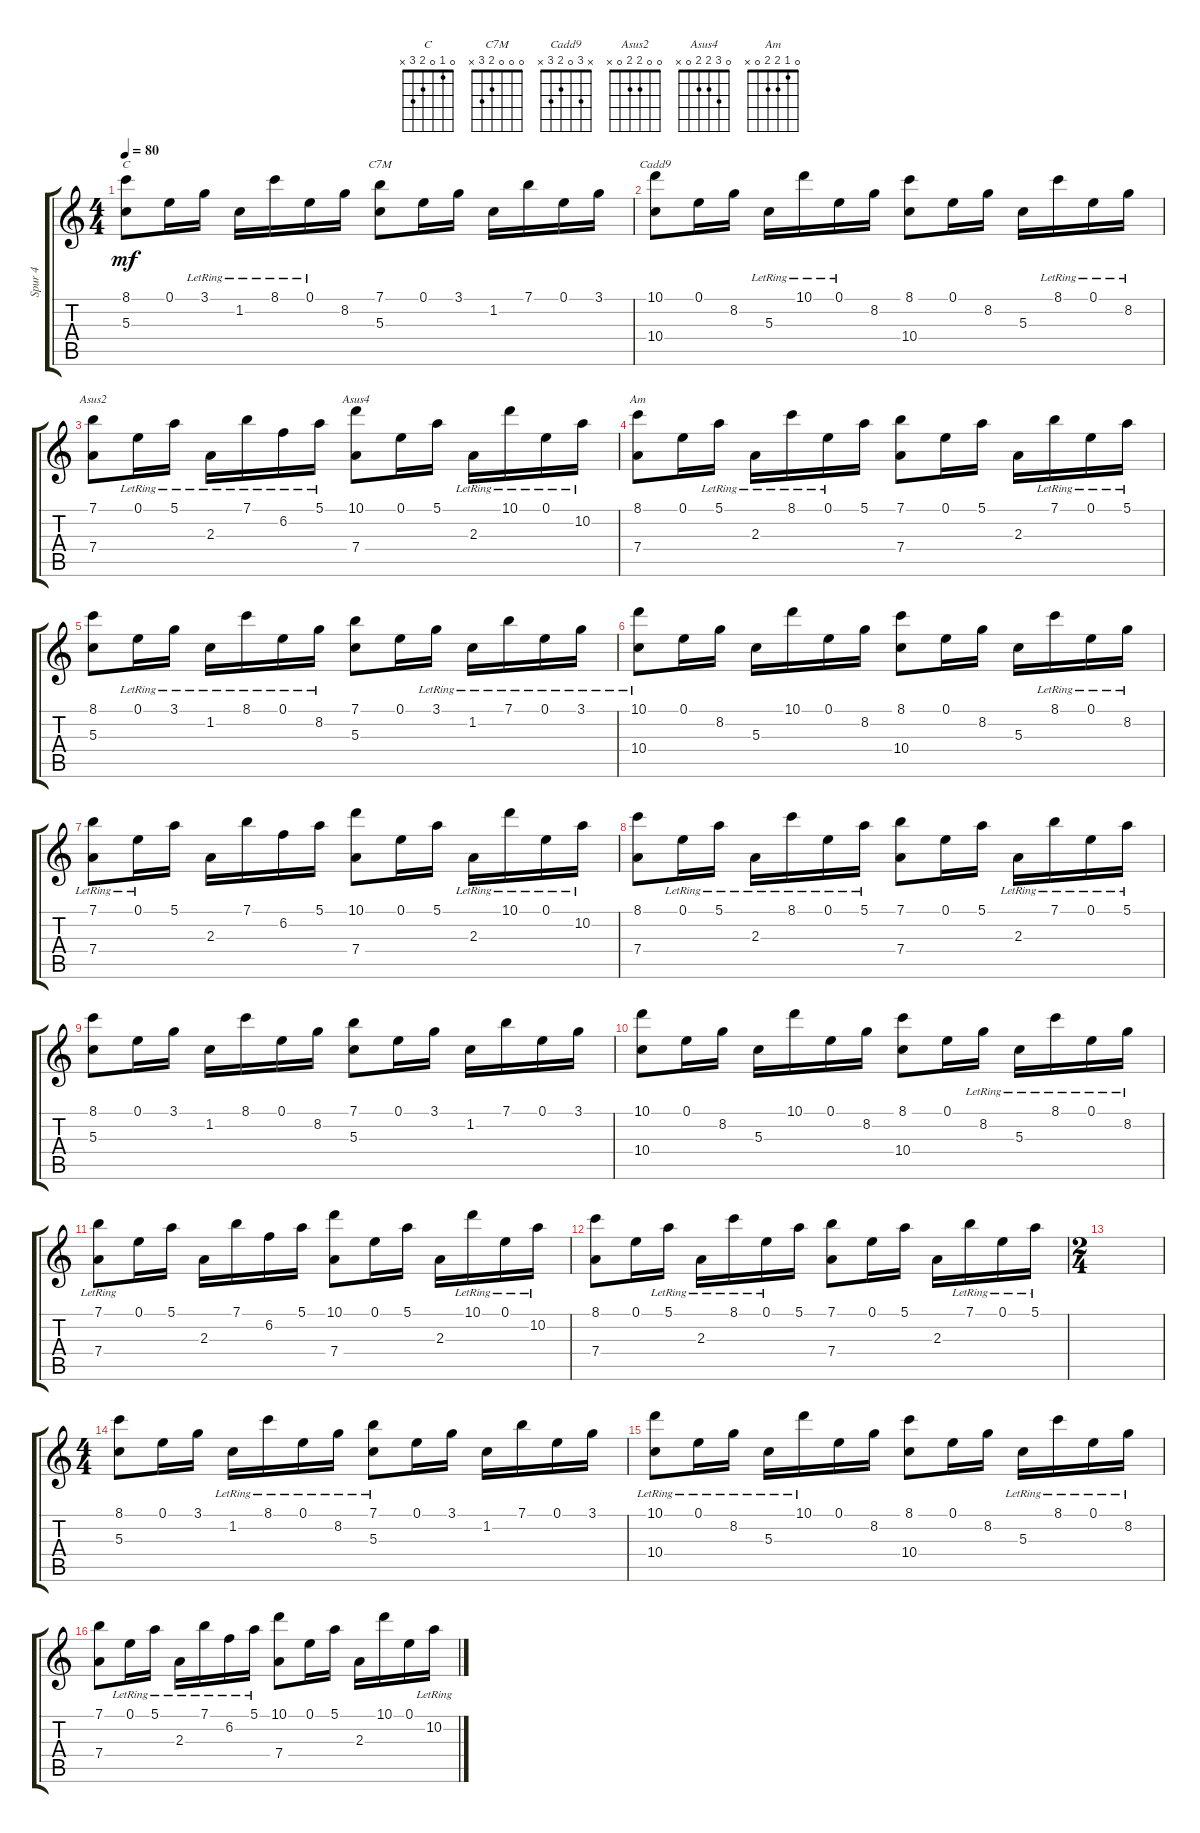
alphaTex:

\track ("Spur 4" "Spur 4") {instrument electricguitarjazz}
\staff {score tabs}
\tuning (E4 B3 G3 D3 A2 E2) {hide}
\chord ("C" 0 1 0 2 3 x)
\chord ("C7M" 0 0 0 2 3 x)
\chord ("Cadd9" x 3 0 2 3 x)
\chord ("Asus2" 0 0 2 2 0 x)
\chord ("Asus4" 0 3 2 2 0 x)
\chord ("Am" 0 1 2 2 0 x)
\ts (4 4)
\tempo 80
\clef g2
\ks c
(8.1 5.3).8{ch "C" dy mf} 0.1.16 3.1{lr}.16 1.2{lr}.16 8.1{lr}.16 0.1{lr}.16 8.2.16 (7.1 5.3).8{ch "C7M"} 0.1.16 3.1.16 1.2.16 7.1.16 0.1.16 3.1.16 |
(10.1 10.4).8{ch "Cadd9"} 0.1.16 8.2.16 5.3{lr}.16 10.1{lr}.16 0.1{lr}.16 8.2.16 (8.1 10.4).8 0.1.16 8.2.16 5.3.16 8.1{lr}.16 0.1{lr}.16 8.2{lr}.16 |
(7.1 7.4).8{ch "Asus2"} 0.1{lr}.16 5.1{lr}.16 2.3{lr}.16 7.1{lr}.16 6.2{lr}.16 5.1{lr}.16 (10.1 7.4).8{ch "Asus4"} 0.1.16 5.1.16 2.3{lr}.16 10.1{lr}.16 0.1{lr}.16 10.2{lr}.16 |
(8.1 7.4).8{ch "Am"} 0.1.16 5.1{lr}.16 2.3{lr}.16 8.1{lr}.16 0.1{lr}.16 5.1.16 (7.1 7.4).8 0.1.16 5.1.16 2.3.16 7.1{lr}.16 0.1{lr}.16 5.1{lr}.16 |
(8.1 5.3).8 0.1{lr}.16 3.1{lr}.16 1.2{lr}.16 8.1{lr}.16 0.1{lr}.16 8.2{lr}.16 (7.1 5.3).8 0.1.16 3.1{lr}.16 1.2{lr}.16 7.1{lr}.16 0.1{lr}.16 3.1{lr}.16 |
(10.1{lr} 10.4{lr}).8 0.1.16 8.2.16 5.3.16 10.1.16 0.1.16 8.2.16 (8.1 10.4).8 0.1.16 8.2.16 5.3.16 8.1{lr}.16 0.1{lr}.16 8.2{lr}.16 |
(7.1{lr} 7.4{lr}).8 0.1{lr}.16 5.1.16 2.3.16 7.1.16 6.2.16 5.1.16 (10.1 7.4).8 0.1.16 5.1.16 2.3{lr}.16 10.1{lr}.16 0.1{lr}.16 10.2{lr}.16 |
(8.1 7.4).8 0.1{lr}.16 5.1{lr}.16 2.3{lr}.16 8.1{lr}.16 0.1{lr}.16 5.1{lr}.16 (7.1 7.4).8 0.1.16 5.1.16 2.3{lr}.16 7.1{lr}.16 0.1{lr}.16 5.1{lr}.16 |
(8.1 5.3).8 0.1.16 3.1.16 1.2.16 8.1.16 0.1.16 8.2.16 (7.1 5.3).8 0.1.16 3.1.16 1.2.16 7.1.16 0.1.16 3.1.16 |
(10.1 10.4).8 0.1.16 8.2.16 5.3.16 10.1.16 0.1.16 8.2.16 (8.1 10.4).8 0.1.16 8.2{lr}.16 5.3{lr}.16 8.1{lr}.16 0.1{lr}.16 8.2{lr}.16 |
(7.1{lr} 7.4{lr}).8 0.1.16 5.1.16 2.3.16 7.1.16 6.2.16 5.1.16 (10.1 7.4).8 0.1.16 5.1.16 2.3.16 10.1{lr}.16 0.1{lr}.16 10.2{lr}.16 |
(8.1 7.4).8 0.1.16 5.1{lr}.16 2.3{lr}.16 8.1{lr}.16 0.1{lr}.16 5.1.16 (7.1 7.4).8 0.1.16 5.1.16 2.3.16 7.1{lr}.16 0.1{lr}.16 5.1{lr}.16 |
\ts (2 4)
|
\ts (4 4)
(8.1 5.3).8 0.1.16 3.1.16 1.2{lr}.16 8.1{lr}.16 0.1{lr}.16 8.2{lr}.16 (7.1{lr} 5.3{lr}).8 0.1.16 3.1.16 1.2.16 7.1.16 0.1.16 3.1.16 |
(10.1{lr} 10.4{lr}).8 0.1{lr}.16 8.2{lr}.16 5.3{lr}.16 10.1{lr}.16 0.1.16 8.2.16 (8.1 10.4).8 0.1.16 8.2.16 5.3{lr}.16 8.1{lr}.16 0.1{lr}.16 8.2{lr}.16 |
(7.1 7.4).8 0.1{lr}.16 5.1{lr}.16 2.3{lr}.16 7.1{lr}.16 6.2{lr}.16 5.1{lr}.16 (10.1 7.4).8 0.1.16 5.1.16 2.3.16 10.1.16 0.1.16 10.2{lr}.16
